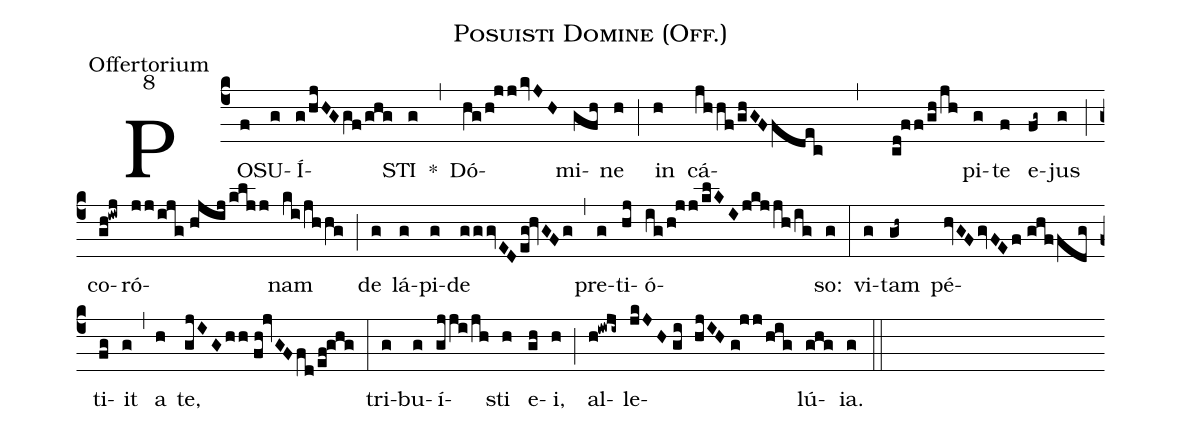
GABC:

name:Posuisti Domine (Off.);
office-part:Offertorium;
mode:8;
%%
(c4) PO(f)SU(g)Í(g/hjHGgf/ghg)STI(g) *(,) Dó(hg/h!jj/kvJH)mi(gfh)ne(h) (;) in(h) cá(jhhf/ghGFfdec , cd!ff/gh/jh)pi(g)te(f) e(fg~)jus(g) (;) co(gh!iwj)ró(jj/ijg//hjij/kljj)nam(ki/jhhg) (;) de(g) lá(g)pi(g)de(gggvEDeg!hvGFg) (,) pre(g)ti(hj)ó(ig/h!jj/klKI/jkjjh/ig)so:(g) (:) vi(g)tam(gh~) pé(hvGF/gvFEf//ghffdg)ti(fg)it(g) (,) a(h) te,(gjIGhh//fh!jvGFfd/ef!ghg) (:) tri(g)bu(g)í(gjji/jh)sti(h) e(gh)i,(h) (;) al(h!iwji~)le(jkJH//gi hjIH//g!jj/hig)lú(ghg)ia.(g) (::)
